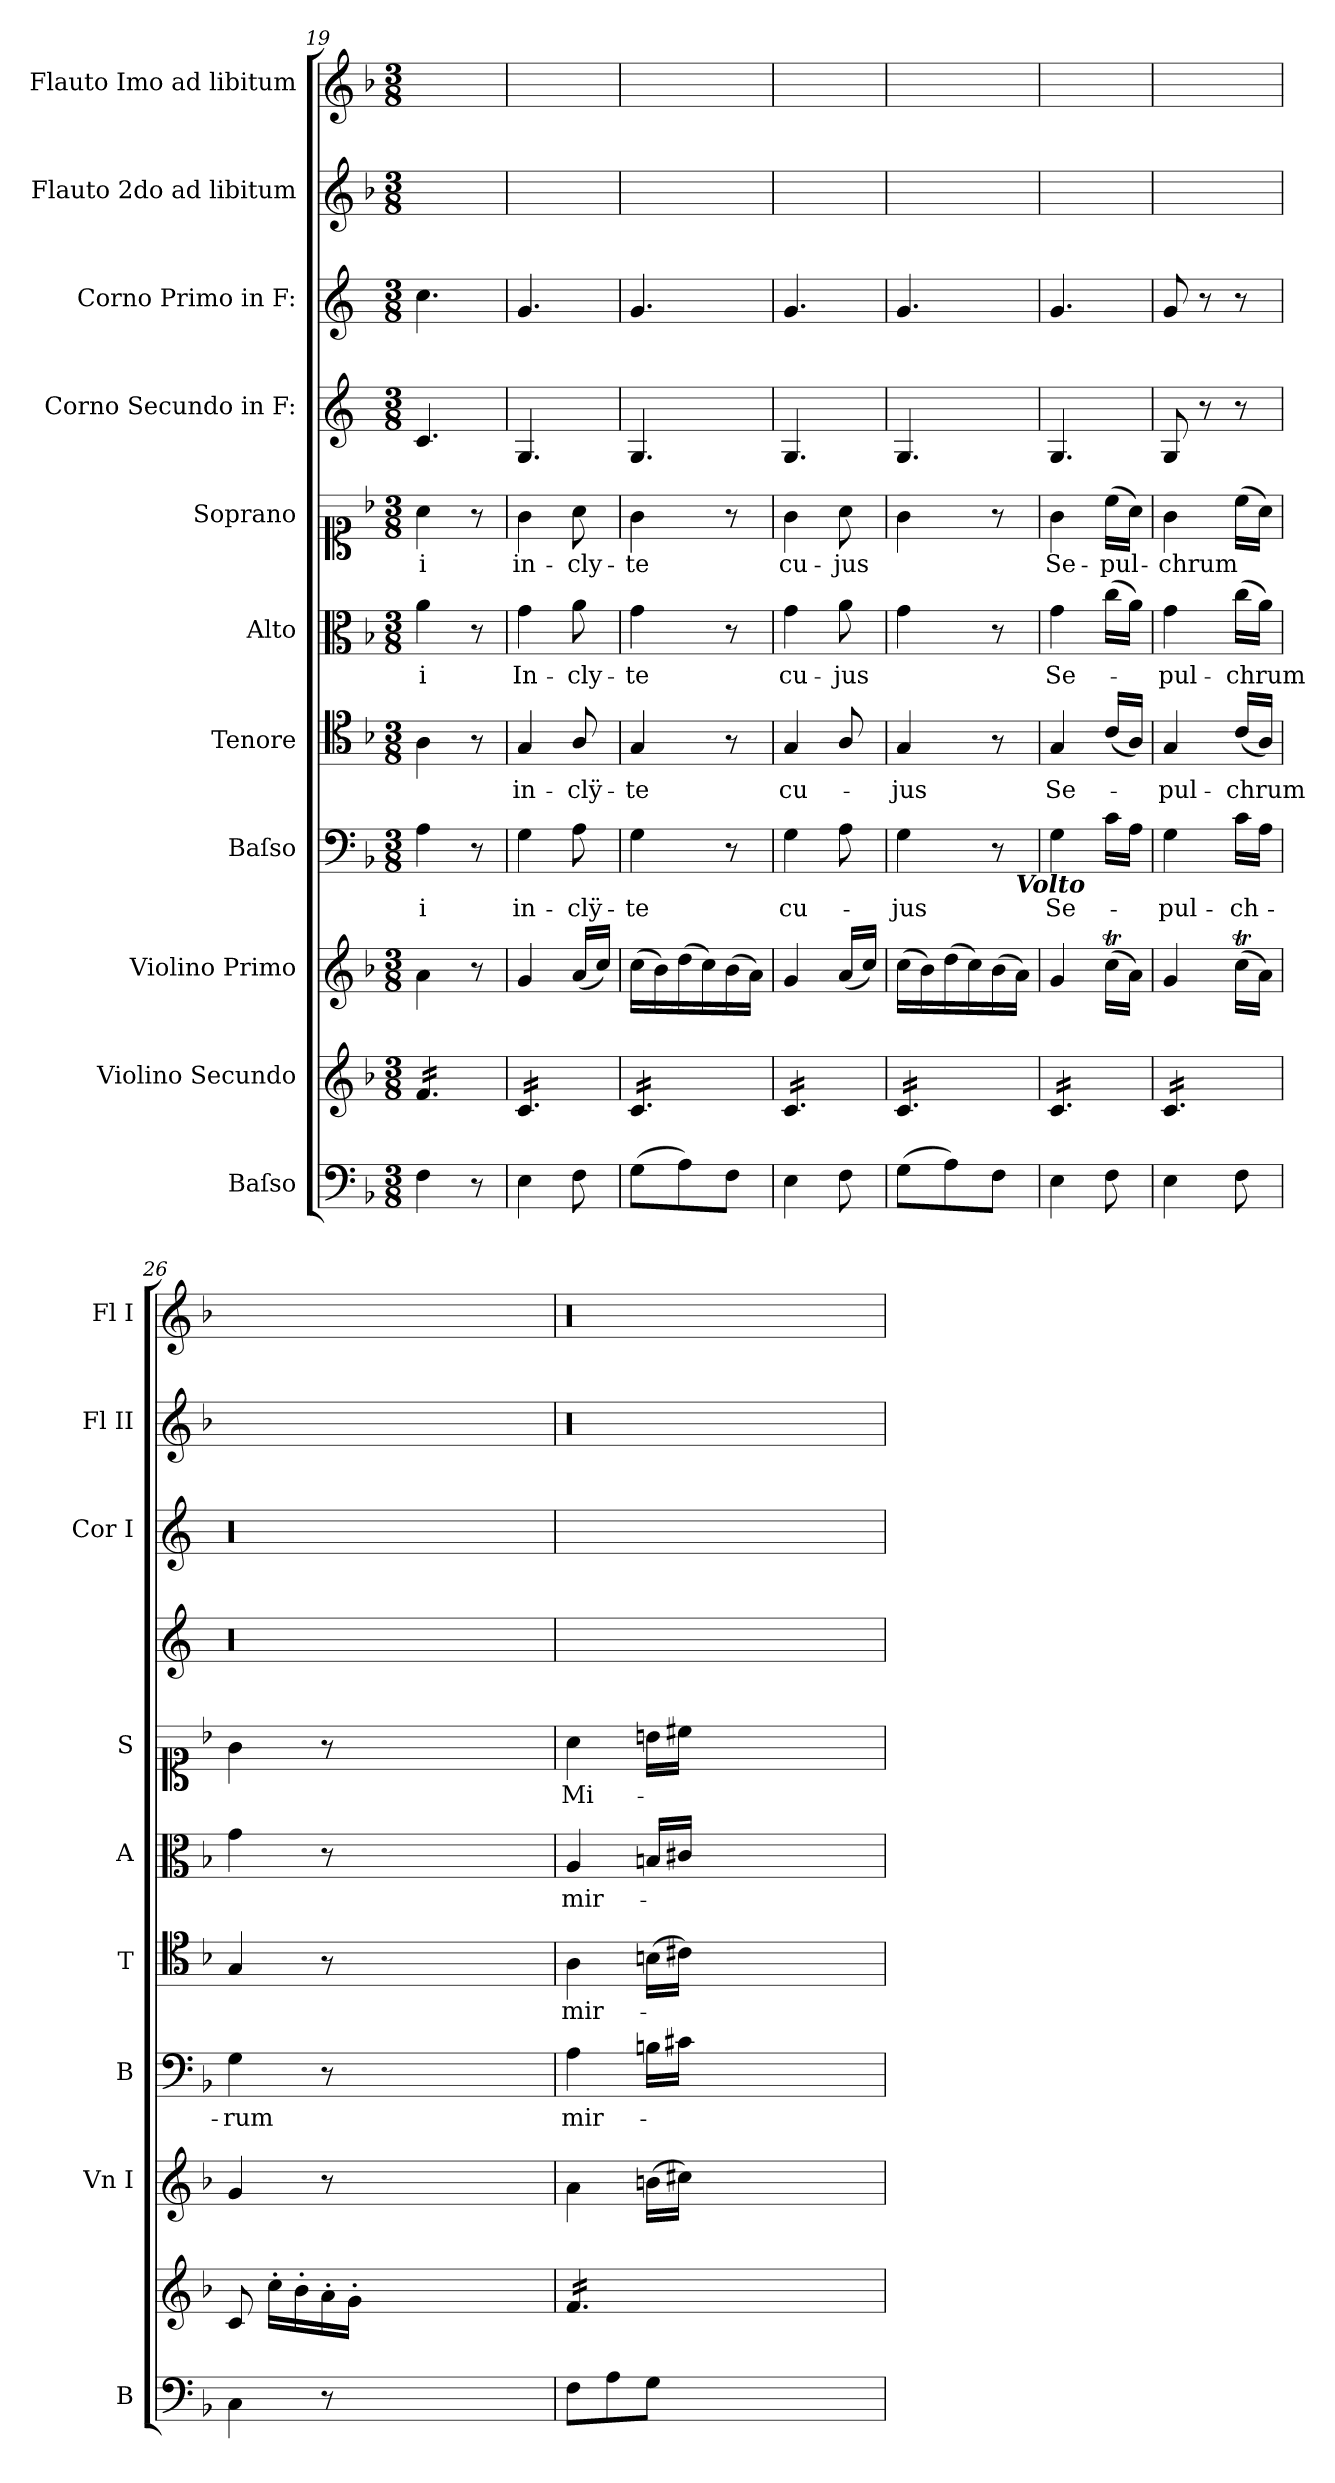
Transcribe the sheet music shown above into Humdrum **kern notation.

**kern	**kern	**kern	**kern	**text	**kern	**text	**kern	**text	**kern	**text	**kern	**kern	**kern	**kern
*part11	*part10	*part9	*part8	*part8	*part7	*part7	*part6	*part6	*part5	*part5	*part4	*part3	*part2	*part1
*staff11	*staff10	*staff9	*staff8	*staff8	*staff7	*staff7	*staff6	*staff6	*staff5	*staff5	*staff4	*staff3	*staff2	*staff1
*I"Baſso	*I"Violino Secundo	*I"Violino Primo	*I"Baſso	*	*I"Tenore	*	*I"Alto	*	*I"Soprano	*	*I"Corno Secundo in F:	*I"Corno Primo in F:	*I"Flauto 2do ad libitum	*I"Flauto Imo ad libitum
*I'B	*	*I'Vn I	*I'B	*	*I'T	*	*I'A	*	*I'S	*	*	*I'Cor I	*I'Fl II	*I'Fl I
*clefF4	*clefG2	*clefG2	*clefF4	*	*clefC4	*	*clefC3	*	*clefC1	*	*clefG2	*clefG2	*clefG2	*clefG2
*	*	*	*	*	*	*	*	*	*	*	*ITrd4c7	*ITrd4c7	*	*
*k[b-]	*k[b-]	*k[b-]	*k[b-]	*	*k[b-]	*	*k[b-]	*	*k[b-]	*	*k[b-]	*k[b-]	*k[b-]	*k[b-]
*F:	*F:	*F:	*F:	*	*F:	*	*F:	*	*F:	*	*	*	*F:	*F:
*M3/8	*M3/8	*M3/8	*M3/8	*	*M3/8	*	*M3/8	*	*M3/8	*	*M3/8	*M3/8	*M3/8	*M3/8
=19	=19	=19	=19	=19	=19	=19	=19	=19	=19	=19	=19	=19	=19	=19
*	*tremolo	*	*	*	*	*	*	*	*	*	*	*	*	*
4F\	16f/LL	4a\	4A\	-i	4A\	.	4a\	-i	4a\	-i	4.F/	4.f\	4.ryy	4.ryy
.	16f/	.	.	.	.	.	.	.	.	.	.	.	.	.
.	16f/	.	.	.	.	.	.	.	.	.	.	.	.	.
.	16f/	.	.	.	.	.	.	.	.	.	.	.	.	.
8r	16f/	8r	8r	.	8r	.	8r	.	8r	.	.	.	.	.
.	16f/JJ	.	.	.	.	.	.	.	.	.	.	.	.	.
=20	=20	=20	=20	=20	=20	=20	=20	=20	=20	=20	=20	=20	=20	=20
4E\	16c/LL	4g/	4G\	in-	4G/	in-	4g\	In-	4g\	in-	4.C/	4.c/	4ee\yy	4gg\yy
.	16c/	.	.	.	.	.	.	.	.	.	.	.	.	.
.	16c/	.	.	.	.	.	.	.	.	.	.	.	.	.
.	16c/	.	.	.	.	.	.	.	.	.	.	.	.	.
8F\	16c/	(16a/LL	8A\	-clÿ-	8A/	-clÿ-	8a\	-cly-	8a\	-cly-	.	.	(16ff\LLyy	(16aa\LLyy
.	16c/JJ	16cc/JJ)	.	.	.	.	.	.	.	.	.	.	16aa\JJyy)	16ccc\JJyy)
=21	=21	=21	=21	=21	=21	=21	=21	=21	=21	=21	=21	=21	=21	=21
(8G\L	16c/LL	(16cc\LL	4G\	-te	4G/	-te	4g\	-te	4g\	-te	4.C/	4.c/	(16aa\LLyy	(16ccc\LLyy
.	16c/	16b-\)	.	.	.	.	.	.	.	.	.	.	16gg\yy)	16bb-\yy)
8A\)	16c/	(16dd\	.	.	.	.	.	.	.	.	.	.	(16bb-\yy	16ddd\yy
.	16c/	16cc\)	.	.	.	.	.	.	.	.	.	.	16aa\yy	(16ccc\yy
8F\J	16c/	(16b-\	8r	.	8r	.	8r	.	8r	.	.	.	16gg\yy)	16bb-\yy
.	16c/JJ	16a\JJ)	.	.	.	.	.	.	.	.	.	.	16ff\JJyy	16aa\JJyy)
=22	=22	=22	=22	=22	=22	=22	=22	=22	=22	=22	=22	=22	=22	=22
4E\	16c/LL	4g/	4G\	cu-	4G/	cu-	4g\	cu-	4g\	cu-	4.C/	4.c/	4ee\yy	4gg\yy
.	16c/	.	.	.	.	.	.	.	.	.	.	.	.	.
.	16c/	.	.	.	.	.	.	.	.	.	.	.	.	.
.	16c/	.	.	.	.	.	.	.	.	.	.	.	.	.
8F\	16c/	(16a/LL	8A\	.	8A/	.	8a\	-jus	8a\	-jus	.	.	(16ff\LLyy	(16aa\LLyy
.	16c/JJ	16cc/JJ)	.	.	.	.	.	.	.	.	.	.	16aa\JJyy)	16ccc\JJyy)
=23	=23	=23	=23	=23	=23	=23	=23	=23	=23	=23	=23	=23	=23	=23
*	*	*	*^	*	*	*	*	*	*	*	*	*	*	*
(8G\L	16c/LL	(16cc\LL	4G\	4ryy	-jus	4G/	-jus	4g\	.	4g\	.	4.C/	4.c/	(16aa\LLyy	(16ccc\LLyy
.	16c/	16b-\)	.	.	.	.	.	.	.	.	.	.	.	16gg\yy)	16bb-\yy)
8A\)	16c/	(16dd\	.	.	.	.	.	.	.	.	.	.	.	(16bb-\yy	(16ddd\yy
.	16c/	16cc\)	.	.	.	.	.	.	.	.	.	.	.	16aa\yy	16ccc\yy)
8F\J	16c/	(16b-\	8r	16ryy	.	8r	.	8r	.	8r	.	.	.	16gg\yy)	(16bb-\yy
!	!	!	!	!LO:TX:b:Bi:t=Volto	!	!	!	!	!	!	!	!	!	!	!
.	16c/JJ	16a\JJ)	.	16ryy	.	.	.	.	.	.	.	.	.	16ff\JJyy	16aa\JJyy)
*	*	*	*v	*v	*	*	*	*	*	*	*	*	*	*	*
=24	=24	=24	=24	=24	=24	=24	=24	=24	=24	=24	=24	=24	=24	=24
4E\	16c/LL	4g/	4G\	Se-	4G/	Se-	4g\	Se-	4g\	Se-	4.C/	4.c/	4ee\yy	4gg\yy
.	16c/	.	.	.	.	.	.	.	.	.	.	.	.	.
.	16c/	.	.	.	.	.	.	.	.	.	.	.	.	.
.	16c/	.	.	.	.	.	.	.	.	.	.	.	.	.
8F\	16c/	(16ccT\LL	16c\LL	.	(16c/LL	.	(16cc\LL	.	(16cc\LL	-pul-	.	.	16aa\LLyy	(16ccc\LLyy
.	16c/JJ	16a\JJ)	16A\JJ	.	16A/JJ)	.	16a\JJ)	.	16a\JJ)	.	.	.	16ff\JJyy	16aa\JJyy)
=25	=25	=25	=25	=25	=25	=25	=25	=25	=25	=25	=25	=25	=25	=25
4E\	16c/LL	4g/	4G\	-pul-	4G/	-pul-	4g\	-pul-	4g\	-chrum	8C/	8c/	4ee\yy	4gg\yy
.	16c/	.	.	.	.	.	.	.	.	.	.	.	.	.
.	16c/	.	.	.	.	.	.	.	.	.	8r	8r	.	.
.	16c/	.	.	.	.	.	.	.	.	.	.	.	.	.
8F\	16c/	(16ccT\LL	16c\LL	-ch-	(16c/LL	-chrum	(16cc\LL	-chrum	(16cc\LL	.	8r	8r	16aa\LLyy	(16ccc\LLyy
.	16c/JJ	16a\JJ)	16A\JJ	.	16A/JJ)	.	16a\JJ)	.	16a\JJ)	.	.	.	16ff\JJyy	16aa\JJyy)
*	*Xtremolo	*	*	*	*	*	*	*	*	*	*	*	*	*
=26	=26	=26	=26	=26	=26	=26	=26	=26	=26	=26	=26	=26	=26	=26
!	!	!	!	!	!	!	!	!	!	!	!LO:N:vis=00	!LO:N:vis=00	!	!
4C\	8c/	4g/	4G\	-rum	4G/	.	4g\	.	4g\	.	1.r	1.r	4ee\yy	4gg\yy
.	16cc'\LL	.	.	.	.	.	.	.	.	.	.	.	.	.
.	16b-'\	.	.	.	.	.	.	.	.	.	.	.	.	.
8r	16a'\	8r	8r	.	8r	.	8r	.	8r	.	.	.	8ryy	8ryy
.	16g'\JJ	.	.	.	.	.	.	.	.	.	.	.	.	.
1ryy	1ryy	1ryy	1ryy	.	1ryy	.	1ryy	.	1ryy	.	.	.	1ryy	1ryy
8ryy	8ryy	8ryy	8ryy	.	8ryy	.	8ryy	.	8ryy	.	.	.	8ryy	8ryy
=27	=27	=27	=27	=27	=27	=27	=27	=27	=27	=27	=27	=27	=27	=27
!	!	!	!	!	!	!	!	!	!	!	!	!	!LO:N:vis=00	!LO:N:vis=00
*	*tremolo	*	*	*	*	*	*	*	*	*	*	*	*	*
8F\L	16f/LL	4a\	4A\	mir-	4A\	mir-	4A/	mir-	4a\	Mi-	1.ryy	1.ryy	1.r	1.r
.	16f/	.	.	.	.	.	.	.	.	.	.	.	.	.
8A\	16f/	.	.	.	.	.	.	.	.	.	.	.	.	.
.	16f/	.	.	.	.	.	.	.	.	.	.	.	.	.
8G\J	16f/	(16bn\LL	16Bn\LL	.	(16Bn\LL	.	16Bn/LL	.	16bn\LL	.	.	.	.	.
.	16f/JJ	16cc#X\JJ)	16c#X\JJ	.	16c#X\JJ)	.	16c#X/JJ	.	16cc#X\JJ	.	.	.	.	.
*	*Xtremolo	*	*	*	*	*	*	*	*	*	*	*	*	*
1ryy	1ryy	1ryy	1ryy	.	1ryy	.	1ryy	.	1ryy	.	.	.	.	.
8ryy	8ryy	8ryy	8ryy	.	8ryy	.	8ryy	.	8ryy	.	.	.	.	.
=	=	=	=	=	=	=	=	=	=	=	=	=	=	=
*-	*-	*-	*-	*-	*-	*-	*-	*-	*-	*-	*-	*-	*-	*-
